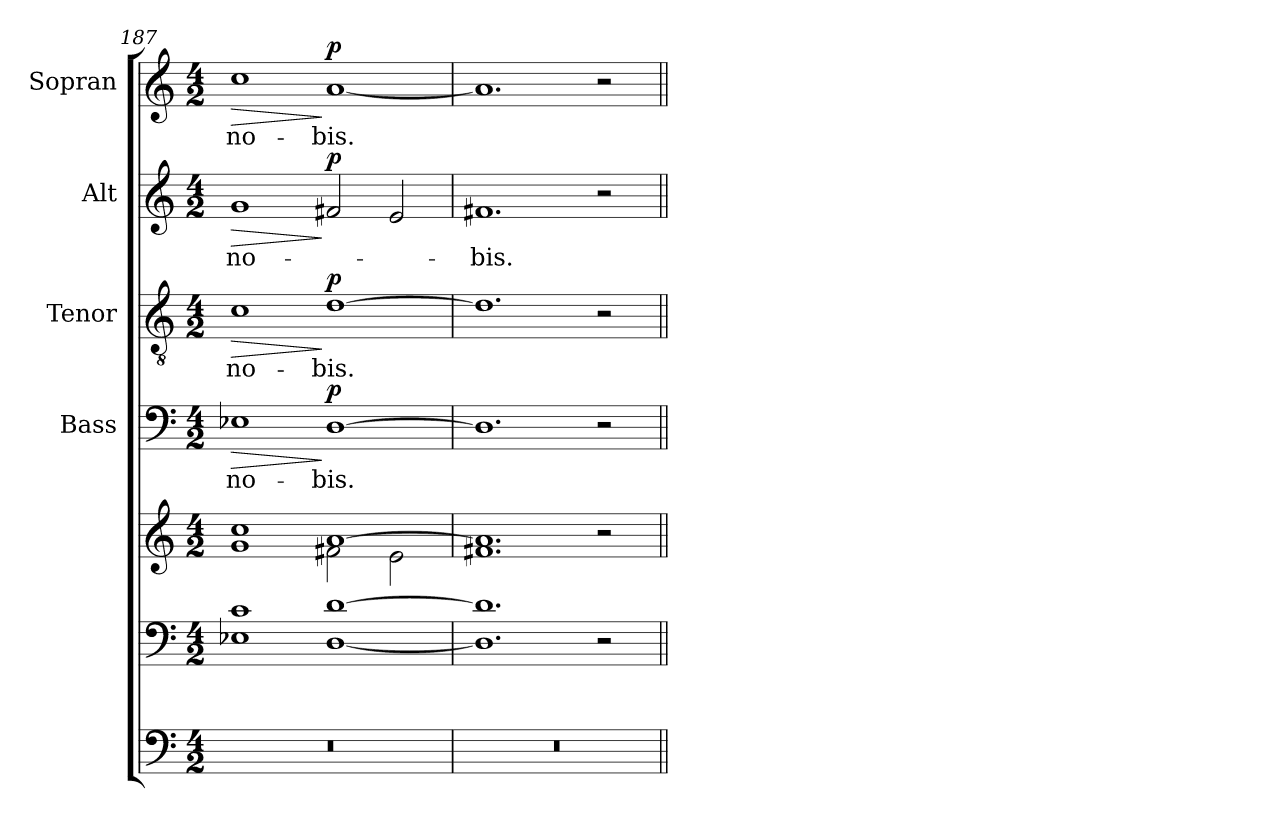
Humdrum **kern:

**kern	**kern	**kern	**kern	**text	**dynam	**kern	**text	**dynam	**kern	**text	**dynam	**kern	**text	**dynam
*part6	*part5	*part5	*part4	*part4	*part4	*part3	*part3	*part3	*part2	*part2	*part2	*part1	*part1	*part1
*staff7	*staff6	*staff5	*staff4	*staff4	*staff4	*staff3	*staff3	*staff3	*staff2	*staff2	*staff2	*staff1	*staff1	*staff1
*	*	*	*I"Bass	*	*	*I"Tenor	*	*	*I"Alt	*	*	*I"Sopran	*	*
*	*	*	*I'B.	*	*	*I'T.	*	*	*I'A.	*	*	*I'S.	*	*
*clefF4	*clefF4	*clefG2	*clefF4	*	*	*clefGv2	*	*	*clefG2	*	*	*clefG2	*	*
*k[]	*k[]	*k[]	*k[]	*	*	*k[]	*	*	*k[]	*	*	*k[]	*	*
*C:	*C:	*C:	*C:	*	*	*C:	*	*	*C:	*	*	*C:	*	*
*M4/2	*M4/2	*M4/2	*M4/2	*	*	*M4/2	*	*	*M4/2	*	*	*M4/2	*	*
=187	=187	=187	=187	=187	=187	=187	=187	=187	=187	=187	=187	=187	=187	=187
*	*	*^	*	*	*	*	*	*	*	*	*	*	*	*
!	!	!	!	!	!LO:LY:b	!LO:HP:b	!	!LO:LY:b	!LO:HP:b	!	!LO:LY:b	!LO:HP:b	!	!LO:LY:b	!LO:HP:b
0r	1E-X 1c	1cc	1g	1E-X	no-	>	1c	no-	>	1g	no-	>	1cc	no-	>
!	!	!	!	!	!LO:LY:b	!LO:DY:n=1:a	!	!LO:LY:b	!LO:DY:n=1:a	!	!	!LO:DY:n=1:a	!	!LO:LY:b	!LO:DY:n=1:a
.	[1D [1d	[>1a	2f#X\	[1D	-bis.	] p	[1d	-bis.	] p	2f#X/	.	] p	[1a	-bis.	] p
.	.	.	2e\	.	.	.	.	.	.	2e/	.	.	.	.	.
!!LO:LB:g=z
=188	=188	=188	=188	=188	=188	=188	=188	=188	=188	=188	=188	=188	=188	=188	=188
!	!	!	!	!	!	!	!	!	!	!	!LO:LY:b	!	!	!	!
*	*	*v	*v	*	*	*	*	*	*	*	*	*	*	*	*
0r	1.D] 1.d]	1.f#X 1.a]	1.D]	.	.	1.d]	.	.	1.f#X	-bis.	.	1.a]	.	.
.	2r	2r	2r	.	.	2r	.	.	2r	.	.	2r	.	.
=||	=||	=||	=||	=||	=||	=||	=||	=||	=||	=||	=||	=||	=||	=||
*-	*-	*-	*-	*-	*-	*-	*-	*-	*-	*-	*-	*-	*-	*-
